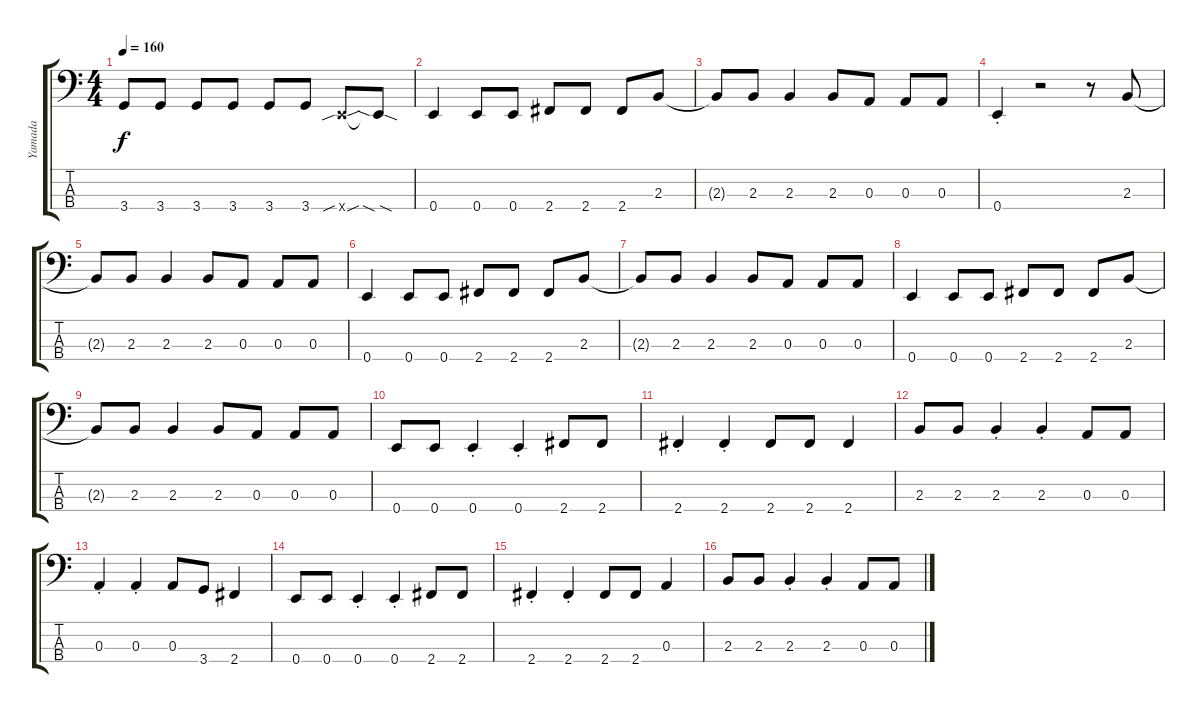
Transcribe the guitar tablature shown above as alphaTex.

\track ("Yamada" "Yamada") {instrument electricbassfinger}
\staff {score tabs}
\tuning (G2 D2 A1 E1) {hide}
\ts (4 4)
\tempo 160
\clef f4
\ks c
3.4.8{dy f} 3.4.8 3.4.8 3.4.8 3.4.8 3.4.8 0.4{sib sou x}.8 0.4{sia sod t}.8 |
0.4.4 0.4.8 0.4.8 2.4.8 2.4.8 2.4.8 2.3.8 |
2.3{t}.8 2.3.8 2.3.4 2.3.8 0.3.8 0.3.8 0.3.8 |
0.4{st}.4 r.2 r.8 2.3.8 |
2.3{t}.8 2.3.8 2.3.4 2.3.8 0.3.8 0.3.8 0.3.8 |
0.4.4 0.4.8 0.4.8 2.4.8 2.4.8 2.4.8 2.3.8 |
2.3{t}.8 2.3.8 2.3.4 2.3.8 0.3.8 0.3.8 0.3.8 |
0.4.4 0.4.8 0.4.8 2.4.8 2.4.8 2.4.8 2.3.8 |
2.3{t}.8 2.3.8 2.3.4 2.3.8 0.3.8 0.3.8 0.3.8 |
0.4.8 0.4.8 0.4{st}.4 0.4{st}.4 2.4.8 2.4.8 |
2.4{st}.4 2.4{st}.4 2.4.8 2.4.8 2.4.4 |
2.3.8 2.3.8 2.3{st}.4 2.3{st}.4 0.3.8 0.3.8 |
0.3{st}.4 0.3{st}.4 0.3.8 3.4.8 2.4.4 |
0.4.8 0.4.8 0.4{st}.4 0.4{st}.4 2.4.8 2.4.8 |
2.4{st}.4 2.4{st}.4 2.4.8 2.4.8 0.3.4 |
2.3.8 2.3.8 2.3{st}.4 2.3{st}.4 0.3.8 0.3.8
